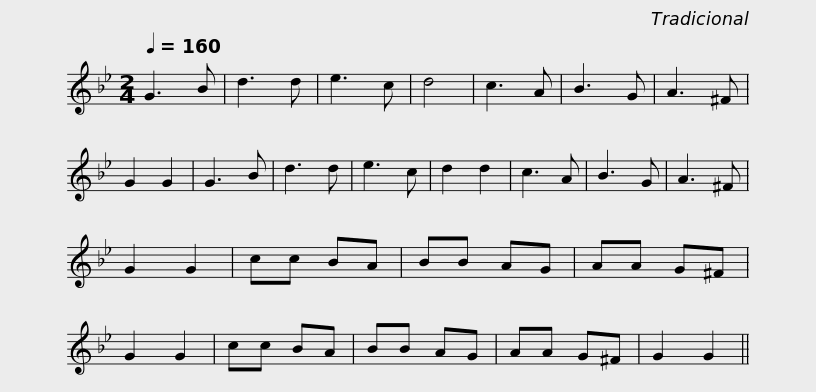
X:1
L:1/8
Q:1/4=160
M:2/4
I:linebreak $
K:Gmin
V:1 treble
V:1
 G3 B | d3 d | e3 c | d4 | c3 A | %5
 B3 G | A3 ^F | G2 G2 | G3 B | d3 d | %10
 e3 c | d2 d2 | c3 A | B3 G |$ A3 ^F | %15
 G2 G2 | cc BA | BB AG | AA G^F | G2 G2 | %20
 cc BA | BB AG | AA G^F | G2 G2 || %24
